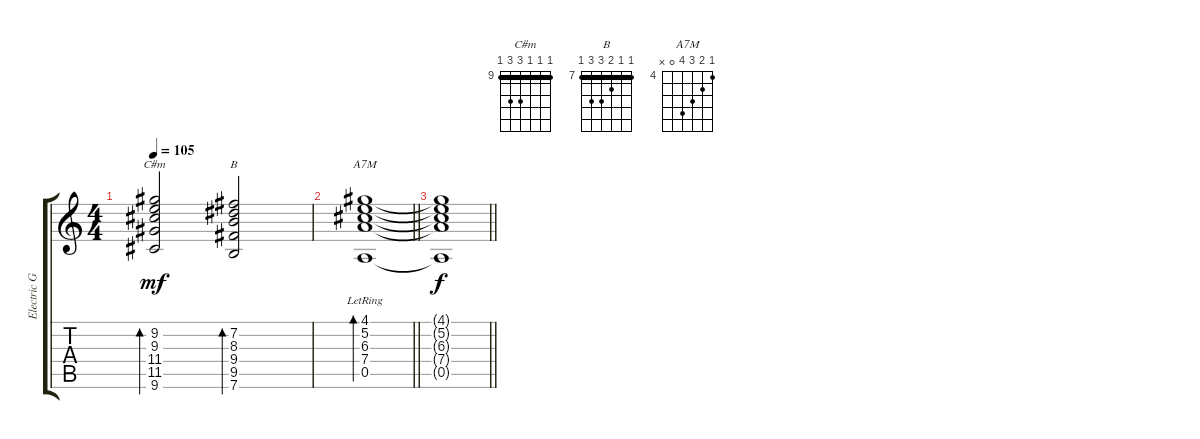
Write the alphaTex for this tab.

\track ("Electric Guitar (Ville)" "Electric G") {instrument electricguitarjazz}
\staff {score tabs}
\tuning (E4 B3 G3 D3 A2 E2) {hide}
\chord ("C#m" 9 9 9 11 11 9) {firstfret 9 barre 9}
\chord ("B" 7 7 8 9 9 7) {firstfret 7 barre 7}
\chord ("A7M" 4 5 6 7 0 x) {firstfret 4}
\ts (4 4)
\tempo 105
\clef g2
\ks c
(9.2 9.3 11.4 11.5 9.6).2{bd 120 ch "C#m" dy mf} (7.2 8.3 9.4 9.5 7.6).2{bd 120 ch "B"} |
\barLineRight lightlight
(4.1{lr} 5.2{lr} 6.3{lr} 7.4{lr} 0.5{lr}).1{bd 60 ch "A7M"} |
\barLineRight lightlight
(4.1{t} 5.2{t} 6.3{t} 7.4{t} 0.5{t}).1{dy f}
